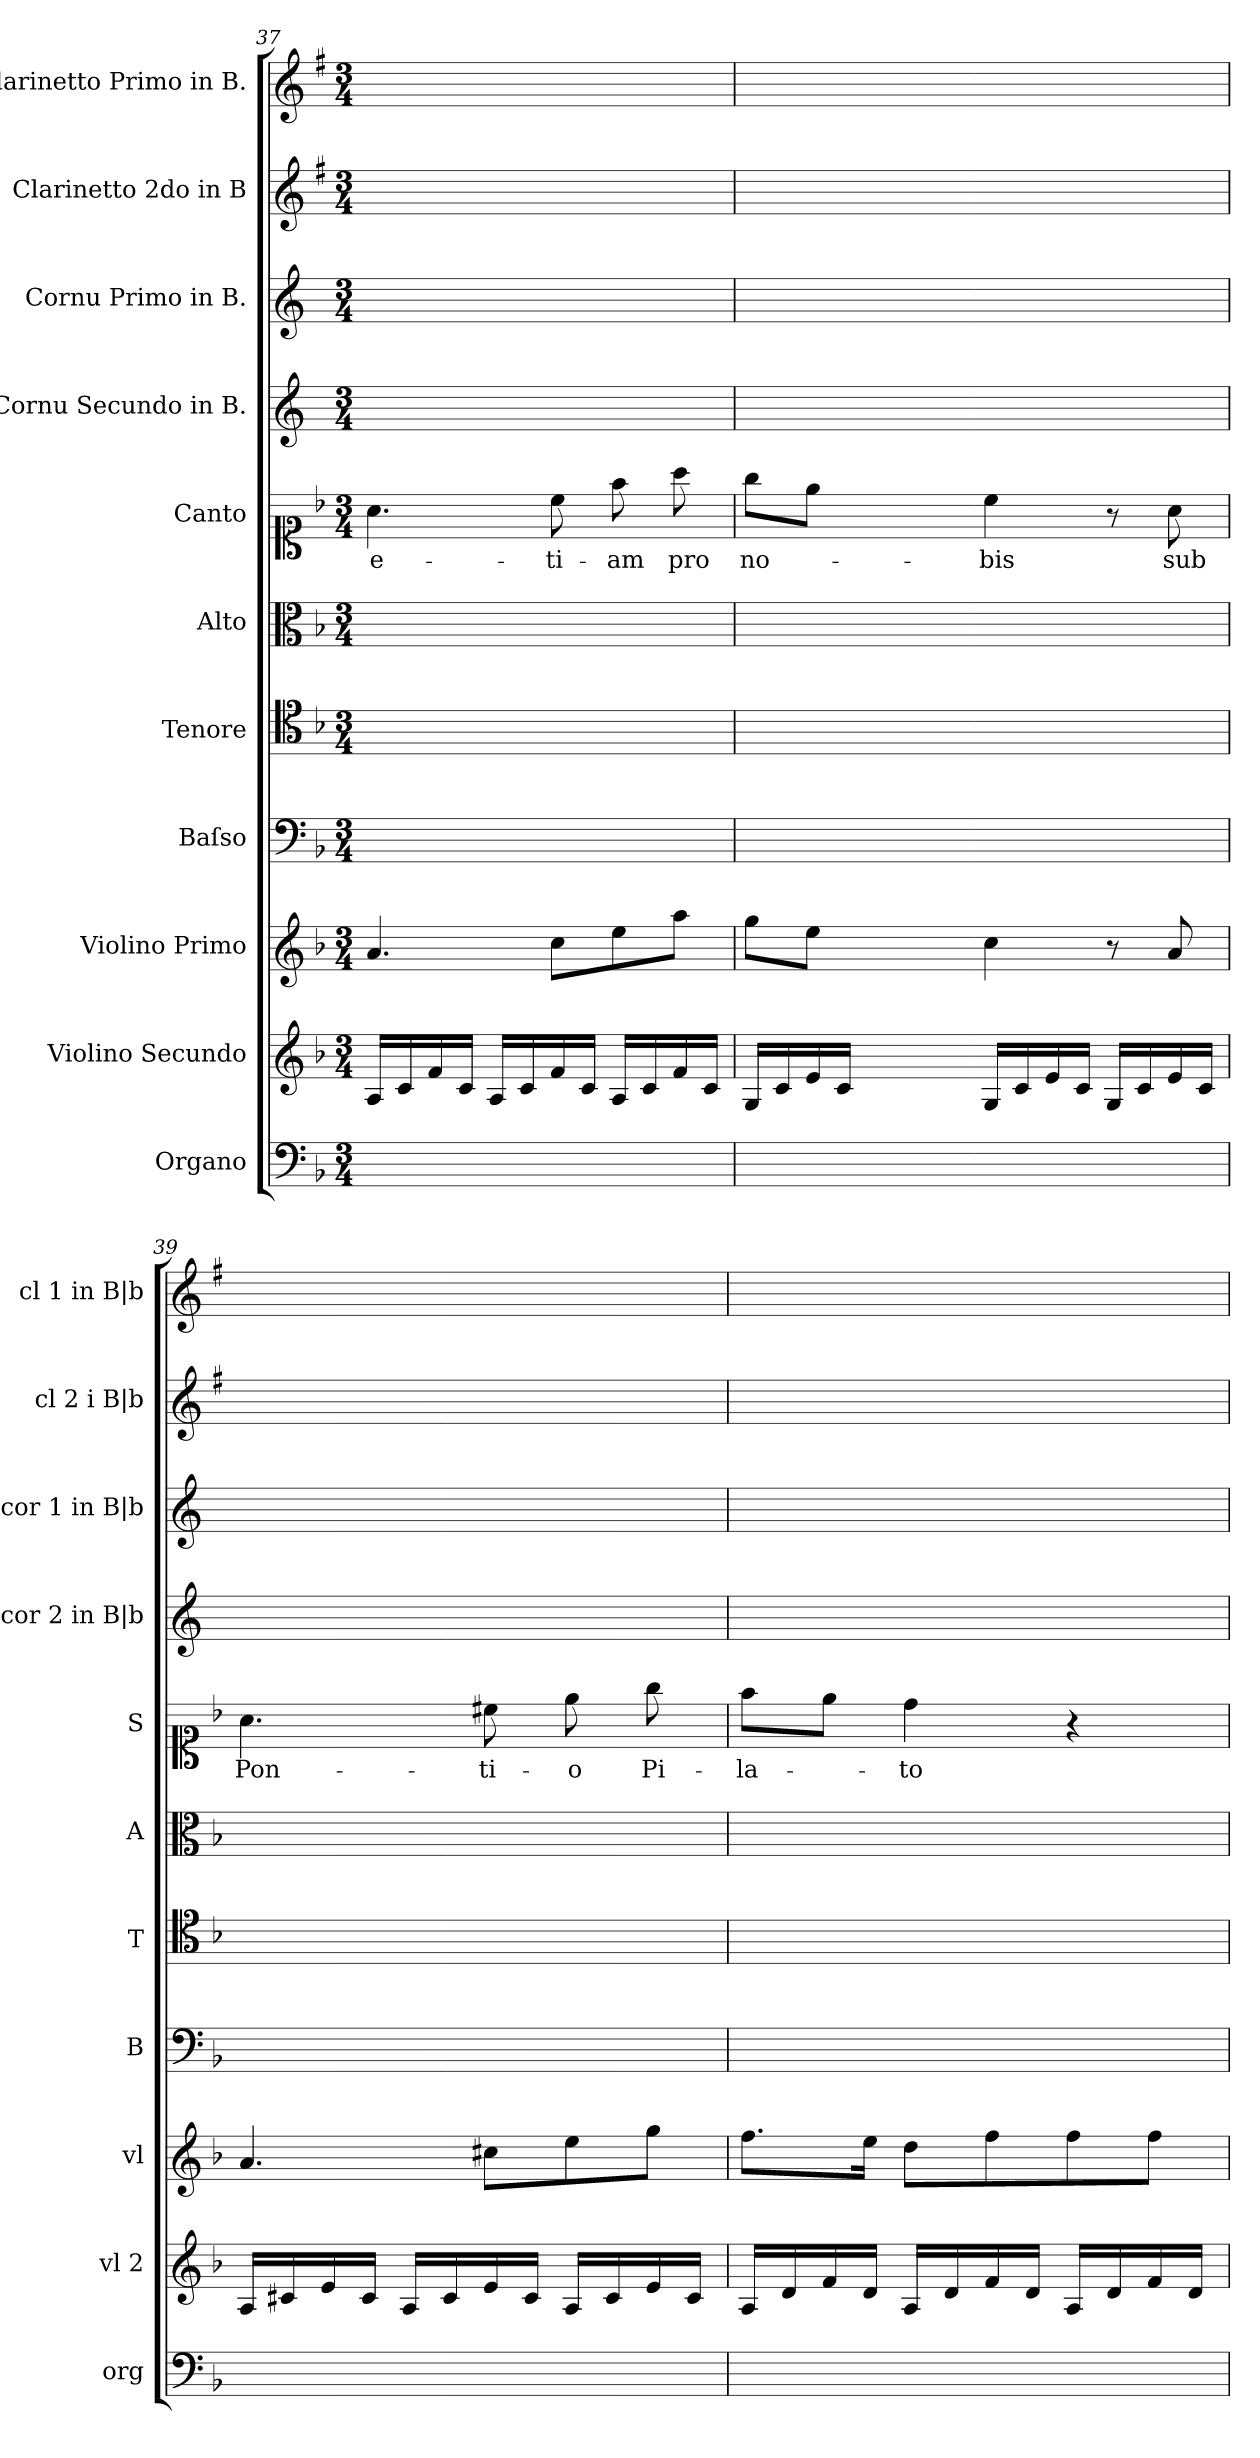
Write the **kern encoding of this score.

**kern	**kern	**kern	**kern	**kern	**kern	**kern	**text	**kern	**kern	**kern	**kern
*part11	*part10	*part9	*part8	*part7	*part6	*part5	*part5	*part4	*part3	*part2	*part1
*staff11	*staff10	*staff9	*staff8	*staff7	*staff6	*staff5	*staff5	*staff4	*staff3	*staff2	*staff1
*I"Organo	*I"Violino Secundo	*I"Violino Primo	*I"Baſso	*I"Tenore	*I"Alto	*I"Canto	*	*I"Cornu Secundo in B.	*I"Cornu Primo in B.	*I"Clarinetto 2do in B	*I"Clarinetto Primo in B.
*I'org	*I'vl 2	*I'vl	*I'B	*I'T	*I'A	*I'S	*	*I'cor 2 in B|b	*I'cor 1 in B|b	*I'cl 2 i B|b	*I'cl 1 in B|b
*clefF4	*clefG2	*clefG2	*clefF4	*clefC4	*clefC3	*clefC1	*	*clefG2	*clefG2	*clefG2	*clefG2
*	*	*	*	*	*	*	*	*ITrd4c7	*ITrd4c7	*ITrd1c2	*ITrd1c2
*k[b-]	*k[b-]	*k[b-]	*k[b-]	*k[b-]	*k[b-]	*k[b-]	*	*k[b-]	*k[b-]	*k[b-]	*k[b-]
*F:	*F:	*F:	*F:	*F:	*F:	*F:	*	*F:	*F:	*F:	*F:
*M3/4	*M3/4	*M3/4	*M3/4	*M3/4	*M3/4	*M3/4	*	*M3/4	*M3/4	*M3/4	*M3/4
=37	=37	=37	=37	=37	=37	=37	=37	=37	=37	=37	=37
2.ryy	16A/LL	4.a/	2.ryy	2.ryy	2.ryy	4.a\	e-	2.ryy	2.ryy	2.ryy	2.ryy
.	16c/	.	.	.	.	.	.	.	.	.	.
.	16f/	.	.	.	.	.	.	.	.	.	.
.	16c/JJ	.	.	.	.	.	.	.	.	.	.
.	16A/LL	.	.	.	.	.	.	.	.	.	.
.	16c/	.	.	.	.	.	.	.	.	.	.
.	16f/	8cc\L	.	.	.	8cc\	-ti-	.	.	.	.
.	16c/JJ	.	.	.	.	.	.	.	.	.	.
.	16A/LL	8ee\	.	.	.	8ff\	-am	.	.	.	.
.	16c/	.	.	.	.	.	.	.	.	.	.
.	16f/	8aa\J	.	.	.	8aa\	pro	.	.	.	.
.	16c/JJ	.	.	.	.	.	.	.	.	.	.
=38	=38	=38	=38	=38	=38	=38	=38	=38	=38	=38	=38
2.ryy	16G/LL	8gg\L	2.ryy	2.ryy	2.ryy	8gg\L	no-	2.ryy	2.ryy	2.ryy	2.ryy
.	16c/	.	.	.	.	.	.	.	.	.	.
.	16e/	8ee\J	.	.	.	8ee\J	.	.	.	.	.
.	16c/JJ	.	.	.	.	.	.	.	.	.	.
.	2ryy	2ryy	.	.	.	2ryy	.	.	.	.	.
=-	=-	=-	=-	=-	=-	=-	=-	=-	=-	=-	=-
2ryy	16G/LL	4cc\	2ryy	2ryy	2ryy	4cc\	-bis	2ryy	2ryy	2ryy	2ryy
.	16c/	.	.	.	.	.	.	.	.	.	.
.	16e/	.	.	.	.	.	.	.	.	.	.
.	16c/JJ	.	.	.	.	.	.	.	.	.	.
.	16G/LL	8r	.	.	.	8r	.	.	.	.	.
.	16c/	.	.	.	.	.	.	.	.	.	.
.	16e/	8a/	.	.	.	8a\	sub	.	.	.	.
.	16c/JJ	.	.	.	.	.	.	.	.	.	.
=39	=39	=39	=39	=39	=39	=39	=39	=39	=39	=39	=39
2.ryy	16A/LL	4.a/	2.ryy	2.ryy	2.ryy	4.a\	Pon-	2.ryy	2.ryy	2.ryy	2.ryy
.	16c#X/	.	.	.	.	.	.	.	.	.	.
.	16e/	.	.	.	.	.	.	.	.	.	.
.	16c#/JJ	.	.	.	.	.	.	.	.	.	.
.	16A/LL	.	.	.	.	.	.	.	.	.	.
.	16c#/	.	.	.	.	.	.	.	.	.	.
.	16e/	8cc#X\L	.	.	.	8cc#X\	-ti-	.	.	.	.
.	16c#/JJ	.	.	.	.	.	.	.	.	.	.
.	16A/LL	8ee\	.	.	.	8ee\	-o	.	.	.	.
.	16c#/	.	.	.	.	.	.	.	.	.	.
.	16e/	8gg\J	.	.	.	8gg\	Pi-	.	.	.	.
.	16c#/JJ	.	.	.	.	.	.	.	.	.	.
=40	=40	=40	=40	=40	=40	=40	=40	=40	=40	=40	=40
2.ryy	16A/LL	8.ff\L	2.ryy	2.ryy	2.ryy	8ff\L	-la-	2.ryy	2.ryy	2.ryy	2.ryy
.	16d/	.	.	.	.	.	.	.	.	.	.
.	16f/	.	.	.	.	8ee\J	.	.	.	.	.
.	16d/JJ	16ee\Jk	.	.	.	.	.	.	.	.	.
.	16A/LL	8dd\L	.	.	.	4dd\	-to	.	.	.	.
.	16d/	.	.	.	.	.	.	.	.	.	.
.	16f/	8ff\	.	.	.	.	.	.	.	.	.
.	16d/JJ	.	.	.	.	.	.	.	.	.	.
.	16A/LL	8ff\	.	.	.	4r	.	.	.	.	.
.	16d/	.	.	.	.	.	.	.	.	.	.
.	16f/	8ff\J	.	.	.	.	.	.	.	.	.
.	16d/JJ	.	.	.	.	.	.	.	.	.	.
=	=	=	=	=	=	=	=	=	=	=	=
*-	*-	*-	*-	*-	*-	*-	*-	*-	*-	*-	*-
